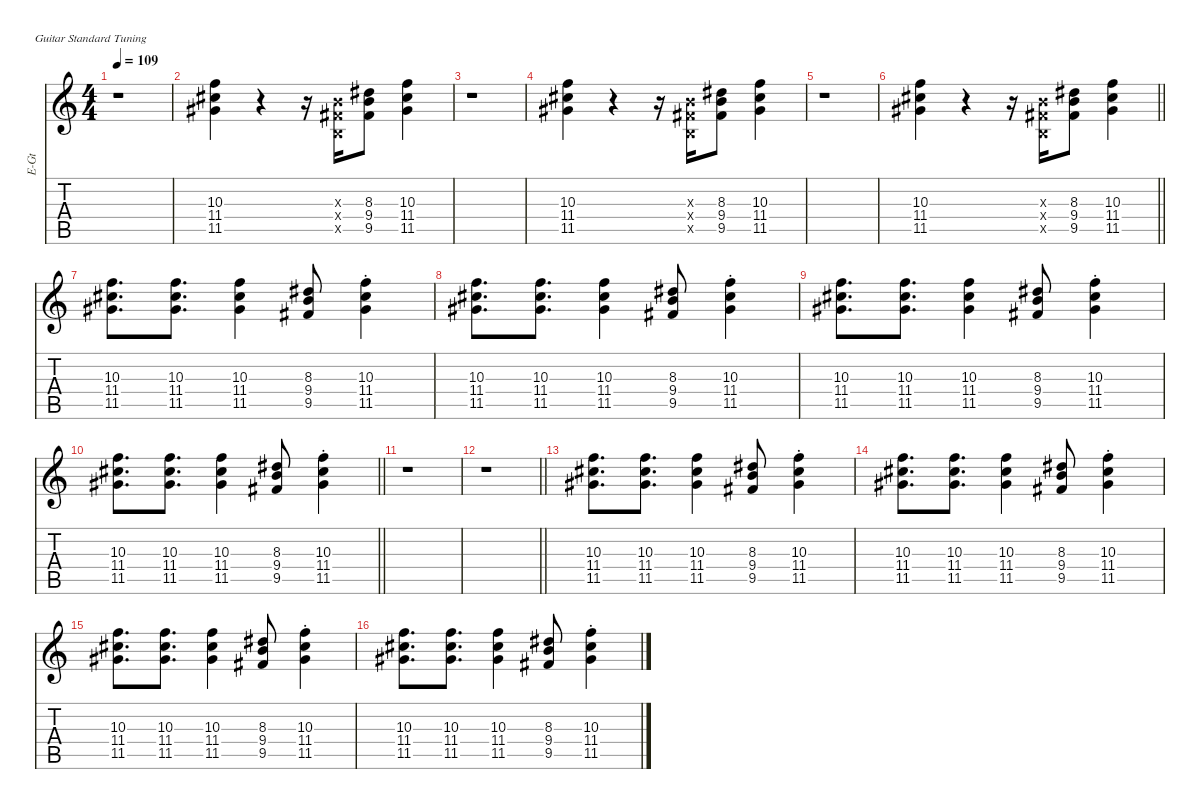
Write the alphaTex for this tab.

\defaultSystemsLayout 4
\hideDynamics
\bracketExtendMode nobrackets
\otherSystemsTrackNameOrientation horizontal
\track ("Guitar2" "E-Gt") {instrument overdrivenguitar}
\staff {score tabs}
\tuning (E4 B3 G3 D3 A2 E2)
\ts (4 4)
\tempo 109
\clef g2
\ks c
r.1{dy mf beam Down} |
(10.3 11.4{acc #} 11.5{acc #}).4{beam Down} r.4{beam Down} r.16{beam Down} (4.3{x} 4.4{x acc #} 2.5{x}).16{beam Up} (8.3{acc #} 9.4 9.5{acc #}).8{beam Up} (10.3 11.4{acc #} 11.5{acc #}).4{beam Down} |
r.1{beam Down} |
(10.3 11.4{acc #} 11.5{acc #}).4{beam Down} r.4{beam Down} r.16{beam Down} (4.3{x} 4.4{x acc #} 2.5{x}).16{beam Up} (8.3{acc #} 9.4 9.5{acc #}).8{beam Up} (10.3 11.4{acc #} 11.5{acc #}).4{beam Down} |
r.1{beam Down} |
\barLineRight lightlight
(10.3 11.4{acc #} 11.5{acc #}).4{beam Down} r.4{beam Down} r.16{beam Down} (4.3{x} 4.4{x acc #} 2.5{x}).16{beam Up} (8.3{acc #} 9.4 9.5{acc #}).8{beam Up} (10.3 11.4{acc #} 11.5{acc #}).4{beam Down} |
(10.3 11.4{acc #} 11.5{acc #}).8{d beam Down} (10.3 11.4{acc #} 11.5{acc #}).8{d beam Down} (10.3 11.4{acc #} 11.5{acc #}).4{beam Down} (8.3{acc #} 9.4 9.5{acc #}).8{beam Up} (10.3{st} 11.4{st acc #} 11.5{st acc #}).4{beam Down} |
(10.3 11.4{acc #} 11.5{acc #}).8{d beam Down} (10.3 11.4{acc #} 11.5{acc #}).8{d beam Down} (10.3 11.4{acc #} 11.5{acc #}).4{beam Down} (8.3{acc #} 9.4 9.5{acc #}).8{beam Up} (10.3{st} 11.4{st acc #} 11.5{st acc #}).4{beam Down} |
(10.3 11.4{acc #} 11.5{acc #}).8{d beam Down} (10.3 11.4{acc #} 11.5{acc #}).8{d beam Down} (10.3 11.4{acc #} 11.5{acc #}).4{beam Down} (8.3{acc #} 9.4 9.5{acc #}).8{beam Up} (10.3{st} 11.4{st acc #} 11.5{st acc #}).4{beam Down} |
\barLineRight lightlight
(10.3 11.4{acc #} 11.5{acc #}).8{d beam Down} (10.3 11.4{acc #} 11.5{acc #}).8{d beam Down} (10.3 11.4{acc #} 11.5{acc #}).4{beam Down} (8.3{acc #} 9.4 9.5{acc #}).8{beam Up} (10.3{st} 11.4{st acc #} 11.5{st acc #}).4{beam Down} |
r.1{beam Down} |
\barLineRight lightlight
r.1{beam Down} |
(10.3 11.4{acc #} 11.5{acc #}).8{d beam Down} (10.3 11.4{acc #} 11.5{acc #}).8{d beam Down} (10.3 11.4{acc #} 11.5{acc #}).4{beam Down} (8.3{acc #} 9.4 9.5{acc #}).8{beam Up} (10.3{st} 11.4{st acc #} 11.5{st acc #}).4{beam Down} |
(10.3 11.4{acc #} 11.5{acc #}).8{d beam Down} (10.3 11.4{acc #} 11.5{acc #}).8{d beam Down} (10.3 11.4{acc #} 11.5{acc #}).4{beam Down} (8.3{acc #} 9.4 9.5{acc #}).8{beam Up} (10.3{st} 11.4{st acc #} 11.5{st acc #}).4{beam Down} |
(10.3 11.4{acc #} 11.5{acc #}).8{d beam Down} (10.3 11.4{acc #} 11.5{acc #}).8{d beam Down} (10.3 11.4{acc #} 11.5{acc #}).4{beam Down} (8.3{acc #} 9.4 9.5{acc #}).8{beam Up} (10.3{st} 11.4{st acc #} 11.5{st acc #}).4{beam Down} |
(10.3 11.4{acc #} 11.5{acc #}).8{d beam Down} (10.3 11.4{acc #} 11.5{acc #}).8{d beam Down} (10.3 11.4{acc #} 11.5{acc #}).4{beam Down} (8.3{acc #} 9.4 9.5{acc #}).8{beam Up} (10.3{st} 11.4{st acc #} 11.5{st acc #}).4{beam Down}
